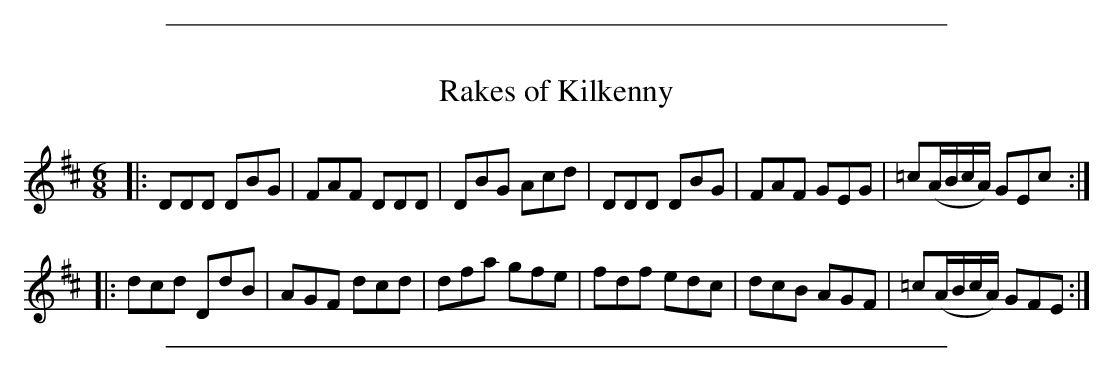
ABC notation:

X:1
T: Rakes of Kilkenny
M: 6/8
L: 1/8
K: D
|:\
DDD DBG | FAF DDD | DBG Acd | DDD DBG | FAF GEG | =c(A/B/c/A/) GEc ::
dcd DdB | AGF dcd | dfa gfe | fdf edc | dcB AGF | =c(A/B/c/A/) GFE :|
